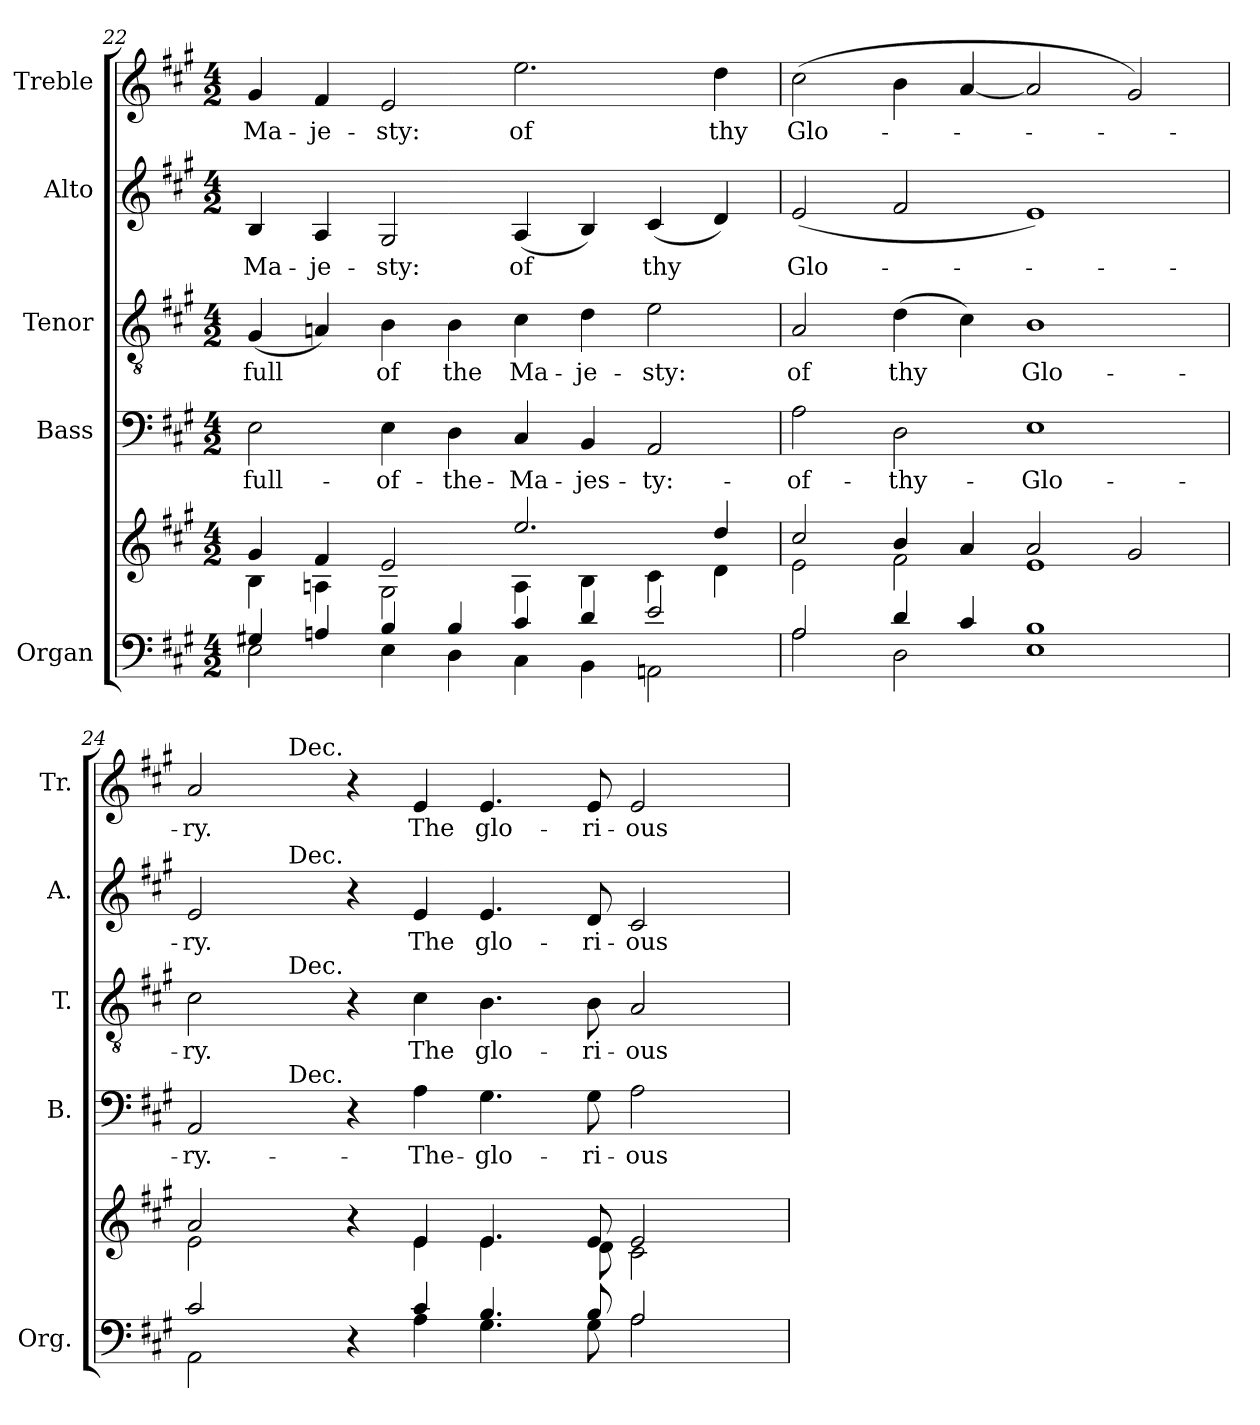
**kern	**kern	**kern	**text	**kern	**text	**kern	**text	**kern	**text
*part5	*part5	*part4	*part4	*part3	*part3	*part2	*part2	*part1	*part1
*staff6	*staff5	*staff4	*staff4	*staff3	*staff3	*staff2	*staff2	*staff1	*staff1
*I"Organ	*	*I"Bass	*	*I"Tenor	*	*I"Alto	*	*I"Treble	*
*I'Org.	*	*I'B.	*	*I'T.	*	*I'A.	*	*I'Tr.	*
!!LO:PB:g=z
*clefF4	*clefG2	*clefF4	*	*clefGv2	*	*clefG2	*	*clefG2	*
*	*	*	*	*ITrd7c12	*	*	*	*	*
*k[f#c#g#]	*k[f#c#g#]	*k[f#c#g#]	*	*k[f#c#g#]	*	*k[f#c#g#]	*	*k[f#c#g#]	*
*A:	*A:	*A:	*	*A:	*	*A:	*	*A:	*
*M4/2	*M4/2	*M4/2	*	*M4/2	*	*M4/2	*	*M4/2	*
=22	=22	=22	=22	=22	=22	=22	=22	=22	=22
*^	*^	*	*	*	*	*	*	*	*
!	!	!	!	!	!LO:LY:b:color=#000000	!	!	!	!	!	!
!	!	!	!	!	!	!	!LO:LY:b:color=#000000	!	!	!	!
!	!	!	!	!	!	!	!	!	!LO:LY:b:color=#000000	!	!
!	!	!	!	!	!	!	!	!	!	!	!LO:LY:b:color=#000000
4G#Xi/	2Ei\	4g#i/	4Bi\	2Ei\	-full-	(4GG#i/	full	4Bi/	Ma-	4g#i/	Ma-
!	!	!	!	!	!	!	!	!	!LO:LY:b:color=#000000	!	!
!	!	!	!	!	!	!	!	!	!	!	!LO:LY:b:color=#000000
4Ani/	.	4f#i/	4Ani\	.	.	4AAni/)	.	4Ai/	-je-	4f#i/	-je-
!	!	!	!	!	!LO:LY:b:color=#000000	!	!	!	!	!	!
!	!	!	!	!	!	!	!LO:LY:b:color=#000000	!	!	!	!
!	!	!	!	!	!	!	!	!	!LO:LY:b:color=#000000	!	!
!	!	!	!	!	!	!	!	!	!	!	!LO:LY:b:color=#000000
4Bi/	4Ei\	2ei/	2G#i\	4Ei\	-of-	4BBi\	of	2G#i/	-sty:	2ei/	-sty:
!	!	!	!	!	!LO:LY:b:color=#000000	!	!	!	!	!	!
!	!	!	!	!	!	!	!LO:LY:b:color=#000000	!	!	!	!
4Bi/	4Di\	.	.	4Di\	-the-	4BBi\	the	.	.	.	.
!	!	!	!	!	!LO:LY:b:color=#000000	!	!	!	!	!	!
!	!	!	!	!	!	!	!LO:LY:b:color=#000000	!	!	!	!
!	!	!	!	!	!	!	!	!	!LO:LY:b:color=#000000	!	!
!	!	!	!	!	!	!	!	!	!	!	!LO:LY:b:color=#000000
4c#i/	4C#i\	2.eei/	4Ai\	4C#i/	-Ma-	4C#i\	Ma-	(4Ai/	of	2.eei\	of
!	!	!	!	!	!LO:LY:b:color=#000000	!	!	!	!	!	!
!	!	!	!	!	!	!	!LO:LY:b:color=#000000	!	!	!	!
4di/	4BBi\	.	4Bi\	4BBi/	-jes-	4Di\	-je-	4Bi/)	.	.	.
!	!	!	!	!	!LO:LY:b:color=#000000	!	!	!	!	!	!
!	!	!	!	!	!	!	!LO:LY:b:color=#000000	!	!	!	!
!	!	!	!	!	!	!	!	!	!LO:LY:b:color=#000000	!	!
2ei/	2AAni\	.	4c#i\	2AAi/	-ty:-	2Ei\	-sty:	(4c#i/	thy	.	.
!	!	!	!	!	!	!	!	!	!	!	!LO:LY:b:color=#000000
.	.	4ddi/	4di\	.	.	.	.	4di/)	.	4ddi\	thy
=23	=23	=23	=23	=23	=23	=23	=23	=23	=23	=23	=23
!	!	!	!	!	!LO:LY:b:color=#000000	!	!	!	!	!	!
!	!	!	!	!	!	!	!LO:LY:b:color=#000000	!	!	!	!
!	!	!	!	!	!	!	!	!	!LO:LY:b:color=#000000	!	!
!	!	!	!	!	!	!	!	!	!	!	!LO:LY:b:color=#000000
2Ai/	2Ai\	2cc#i/	2ei\	2Ai\	-of-	2AAi/	of	(2ei/	Glo-	(2cc#i\	Glo-
!	!	!	!	!	!LO:LY:b:color=#000000	!	!	!	!	!	!
!	!	!	!	!	!	!	!LO:LY:b:color=#000000	!	!	!	!
4di/	2Di\	4bi/	2f#i\	2Di\	-thy-	(4Di\	thy	2f#i/	.	4bi\	.
4c#i/	.	4ai/	.	.	.	4C#i\)	.	.	.	[4ai/	.
!	!	!	!	!	!LO:LY:b:color=#000000	!	!	!	!	!	!
!	!	!	!	!	!	!	!LO:LY:b:color=#000000	!	!	!	!
1Bi	1Ei	2ai/	1ei	1Ei	-Glo-	1BBi	Glo-	1ei)	.	2ai/]	.
.	.	2g#i/	.	.	.	.	.	.	.	2g#i/)	.
=24	=24	=24	=24	=24	=24	=24	=24	=24	=24	=24	=24
!	!	!	!	!	!LO:LY:b:color=#000000	!	!	!	!	!	!
!	!	!	!	!	!	!	!LO:LY:b:color=#000000	!	!	!	!
!	!	!	!	!	!	!	!	!	!LO:LY:b:color=#000000	!	!
!	!	!	!	!	!	!	!	!	!	!	!LO:LY:b:color=#000000
*	*	*	*	*^	*	*^	*	*^	*	*^	*
2c#i/	2AAi\	2ai/	2ei\	2AAi/	4ryy	-ry.-	2C#i\	4ryy	-ry.	2ei/	4ryy	-ry.	2ai/	4ryy	-ry.
.	.	.	.	.	32ryy	.	.	32ryy	.	.	32ryy	.	.	32ryy	.
.	.	.	.	.	64ryy	.	.	64ryy	.	.	64ryy	.	.	64ryy	.
.	.	.	.	.	512ryy	.	.	512ryy	.	.	512ryy	.	.	512ryy	.
!	!	!	!	!	!	!	!	!	!	!	!	!	!	!LO:TX:a:t=Dec.	!
!	!	!	!	!	!	!	!	!	!	!	!LO:TX:a:t=Dec.	!	!	!	!
!	!	!	!	!	!	!	!	!LO:TX:a:t=Dec.	!	!	!	!	!	!	!
!	!	!	!	!	!LO:TX:a:t=Dec.	!	!	!	!	!	!	!	!	!	!
.	.	.	.	.	1ryy	.	.	1ryy	.	.	1ryy	.	.	1ryy	.
4r	4ryy	4r	4ryy	4r	.	.	4r	.	.	4r	.	.	4r	.	.
!	!	!	!	!	!	!LO:LY:b:color=#000000	!	!	!	!	!	!	!	!	!
!	!	!	!	!	!	!	!	!	!LO:LY:b:color=#000000	!	!	!	!	!	!
!	!	!	!	!	!	!	!	!	!	!	!	!LO:LY:b:color=#000000	!	!	!
!	!	!	!	!	!	!	!	!	!	!	!	!	!	!	!LO:LY:b:color=#000000
4c#i/	4Ai\	4ei/	4ei\	4Ai\	.	-The-	4C#i\	.	The	4ei/	.	The	4ei/	.	The
!	!	!	!	!	!	!LO:LY:b:color=#000000	!	!	!	!	!	!	!	!	!
!	!	!	!	!	!	!	!	!	!LO:LY:b:color=#000000	!	!	!	!	!	!
!	!	!	!	!	!	!	!	!	!	!	!	!LO:LY:b:color=#000000	!	!	!
!	!	!	!	!	!	!	!	!	!	!	!	!	!	!	!LO:LY:b:color=#000000
4.Bi/	4.G#i\	4.ei/	4.ei\	4.G#i\	.	-glo-	4.BBi\	.	glo-	4.ei/	.	glo-	4.ei/	.	glo-
.	.	.	.	.	2ryy	.	.	2ryy	.	.	2ryy	.	.	2ryy	.
!	!	!	!	!	!	!LO:LY:b:color=#000000	!	!	!	!	!	!	!	!	!
!	!	!	!	!	!	!	!	!	!LO:LY:b:color=#000000	!	!	!	!	!	!
!	!	!	!	!	!	!	!	!	!	!	!	!LO:LY:b:color=#000000	!	!	!
!	!	!	!	!	!	!	!	!	!	!	!	!	!	!	!LO:LY:b:color=#000000
8Bi/	8G#i\	8ei/	8di\	8G#i\	.	-ri-	8BBi\	.	-ri-	8di/	.	-ri-	8ei/	.	-ri-
!	!	!	!	!	!	!LO:LY:b:color=#000000	!	!	!	!	!	!	!	!	!
!	!	!	!	!	!	!	!	!	!LO:LY:b:color=#000000	!	!	!	!	!	!
!	!	!	!	!	!	!	!	!	!	!	!	!LO:LY:b:color=#000000	!	!	!
!	!	!	!	!	!	!	!	!	!	!	!	!	!	!	!LO:LY:b:color=#000000
2Ai/	2Ai\	2ei/	2c#i\	2Ai\	.	-ous-	2AAi/	.	-ous	2c#i/	.	-ous	2ei/	.	-ous
.	.	.	.	.	8ryy	.	.	8ryy	.	.	8ryy	.	.	8ryy	.
.	.	.	.	.	16ryy	.	.	16ryy	.	.	16ryy	.	.	16ryy	.
.	.	.	.	.	128..ryy	.	.	128..ryy	.	.	128..ryy	.	.	128..ryy	.
*v	*v	*	*	*v	*v	*	*v	*v	*	*v	*v	*	*v	*v	*
*	*v	*v	*	*	*	*	*	*	*	*
=	=	=	=	=	=	=	=	=	=
*-	*-	*-	*-	*-	*-	*-	*-	*-	*-
